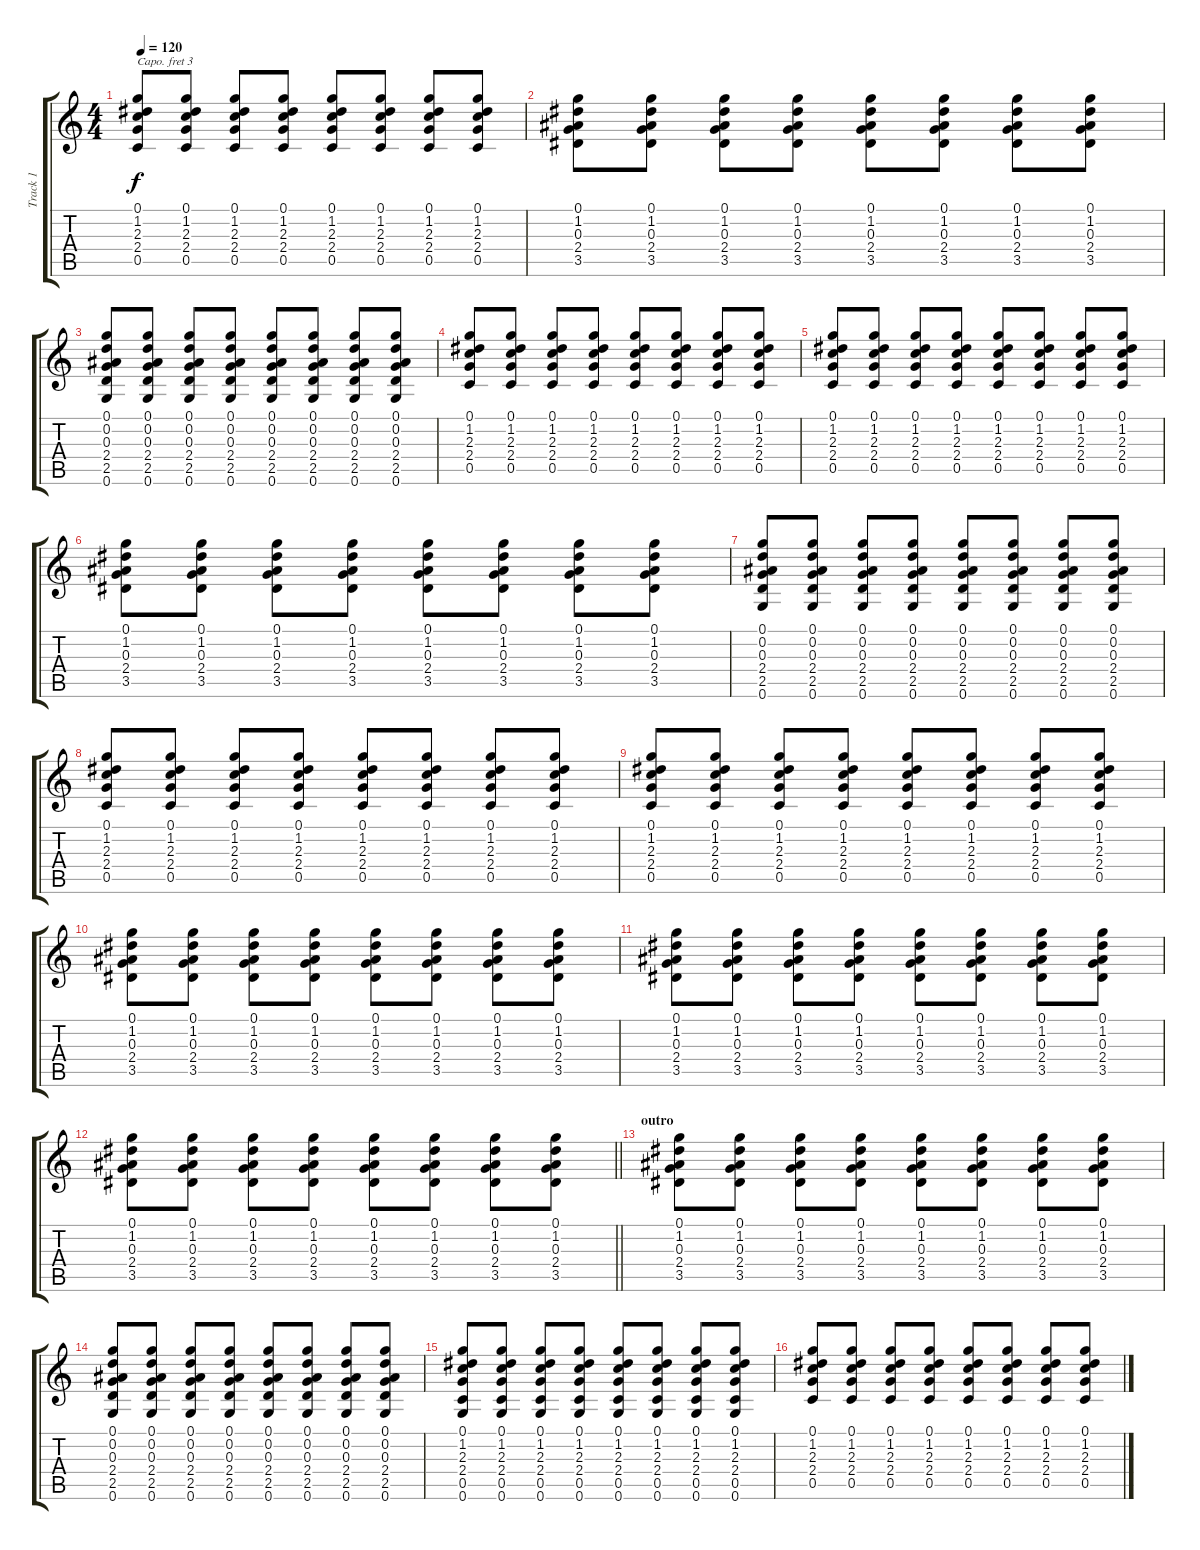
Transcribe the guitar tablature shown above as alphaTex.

\track ("Track 1" "Track 1") {instrument electricguitarjazz}
\staff {score tabs}
\capo 3
\tuning (E4 B3 G3 D3 A2 E2) {hide}
\ts (4 4)
\tempo 120
\clef g2
\ks c
(0.1 1.2 2.3 2.4 0.5).8{dy f} (0.1 1.2 2.3 2.4 0.5).8 (0.1 1.2 2.3 2.4 0.5).8 (0.1 1.2 2.3 2.4 0.5).8 (0.1 1.2 2.3 2.4 0.5).8 (0.1 1.2 2.3 2.4 0.5).8 (0.1 1.2 2.3 2.4 0.5).8 (0.1 1.2 2.3 2.4 0.5).8 |
(0.1 1.2 0.3 2.4 3.5).8 (0.1 1.2 0.3 2.4 3.5).8 (0.1 1.2 0.3 2.4 3.5).8 (0.1 1.2 0.3 2.4 3.5).8 (0.1 1.2 0.3 2.4 3.5).8 (0.1 1.2 0.3 2.4 3.5).8 (0.1 1.2 0.3 2.4 3.5).8 (0.1 1.2 0.3 2.4 3.5).8 |
(0.1 0.2 0.3 2.4 2.5 0.6).8 (0.1 0.2 0.3 2.4 2.5 0.6).8 (0.1 0.2 0.3 2.4 2.5 0.6).8 (0.1 0.2 0.3 2.4 2.5 0.6).8 (0.1 0.2 0.3 2.4 2.5 0.6).8 (0.1 0.2 0.3 2.4 2.5 0.6).8 (0.1 0.2 0.3 2.4 2.5 0.6).8 (0.1 0.2 0.3 2.4 2.5 0.6).8 |
(0.1 1.2 2.3 2.4 0.5).8 (0.1 1.2 2.3 2.4 0.5).8 (0.1 1.2 2.3 2.4 0.5).8 (0.1 1.2 2.3 2.4 0.5).8 (0.1 1.2 2.3 2.4 0.5).8 (0.1 1.2 2.3 2.4 0.5).8 (0.1 1.2 2.3 2.4 0.5).8 (0.1 1.2 2.3 2.4 0.5).8 |
(0.1 1.2 2.3 2.4 0.5).8 (0.1 1.2 2.3 2.4 0.5).8 (0.1 1.2 2.3 2.4 0.5).8 (0.1 1.2 2.3 2.4 0.5).8 (0.1 1.2 2.3 2.4 0.5).8 (0.1 1.2 2.3 2.4 0.5).8 (0.1 1.2 2.3 2.4 0.5).8 (0.1 1.2 2.3 2.4 0.5).8 |
(0.1 1.2 0.3 2.4 3.5).8 (0.1 1.2 0.3 2.4 3.5).8 (0.1 1.2 0.3 2.4 3.5).8 (0.1 1.2 0.3 2.4 3.5).8 (0.1 1.2 0.3 2.4 3.5).8 (0.1 1.2 0.3 2.4 3.5).8 (0.1 1.2 0.3 2.4 3.5).8 (0.1 1.2 0.3 2.4 3.5).8 |
(0.1 0.2 0.3 2.4 2.5 0.6).8 (0.1 0.2 0.3 2.4 2.5 0.6).8 (0.1 0.2 0.3 2.4 2.5 0.6).8 (0.1 0.2 0.3 2.4 2.5 0.6).8 (0.1 0.2 0.3 2.4 2.5 0.6).8 (0.1 0.2 0.3 2.4 2.5 0.6).8 (0.1 0.2 0.3 2.4 2.5 0.6).8 (0.1 0.2 0.3 2.4 2.5 0.6).8 |
(0.1 1.2 2.3 2.4 0.5).8 (0.1 1.2 2.3 2.4 0.5).8 (0.1 1.2 2.3 2.4 0.5).8 (0.1 1.2 2.3 2.4 0.5).8 (0.1 1.2 2.3 2.4 0.5).8 (0.1 1.2 2.3 2.4 0.5).8 (0.1 1.2 2.3 2.4 0.5).8 (0.1 1.2 2.3 2.4 0.5).8 |
(0.1 1.2 2.3 2.4 0.5).8 (0.1 1.2 2.3 2.4 0.5).8 (0.1 1.2 2.3 2.4 0.5).8 (0.1 1.2 2.3 2.4 0.5).8 (0.1 1.2 2.3 2.4 0.5).8 (0.1 1.2 2.3 2.4 0.5).8 (0.1 1.2 2.3 2.4 0.5).8 (0.1 1.2 2.3 2.4 0.5).8 |
(0.1 1.2 0.3 2.4 3.5).8 (0.1 1.2 0.3 2.4 3.5).8 (0.1 1.2 0.3 2.4 3.5).8 (0.1 1.2 0.3 2.4 3.5).8 (0.1 1.2 0.3 2.4 3.5).8 (0.1 1.2 0.3 2.4 3.5).8 (0.1 1.2 0.3 2.4 3.5).8 (0.1 1.2 0.3 2.4 3.5).8 |
(0.1 1.2 0.3 2.4 3.5).8 (0.1 1.2 0.3 2.4 3.5).8 (0.1 1.2 0.3 2.4 3.5).8 (0.1 1.2 0.3 2.4 3.5).8 (0.1 1.2 0.3 2.4 3.5).8 (0.1 1.2 0.3 2.4 3.5).8 (0.1 1.2 0.3 2.4 3.5).8 (0.1 1.2 0.3 2.4 3.5).8 |
\barLineRight lightlight
(0.1 1.2 0.3 2.4 3.5).8 (0.1 1.2 0.3 2.4 3.5).8 (0.1 1.2 0.3 2.4 3.5).8 (0.1 1.2 0.3 2.4 3.5).8 (0.1 1.2 0.3 2.4 3.5).8 (0.1 1.2 0.3 2.4 3.5).8 (0.1 1.2 0.3 2.4 3.5).8 (0.1 1.2 0.3 2.4 3.5).8 |
\section ("" "outro")
(0.1 1.2 0.3 2.4 3.5).8 (0.1 1.2 0.3 2.4 3.5).8 (0.1 1.2 0.3 2.4 3.5).8 (0.1 1.2 0.3 2.4 3.5).8 (0.1 1.2 0.3 2.4 3.5).8 (0.1 1.2 0.3 2.4 3.5).8 (0.1 1.2 0.3 2.4 3.5).8 (0.1 1.2 0.3 2.4 3.5).8 |
(0.1 0.2 0.3 2.4 2.5 0.6).8 (0.1 0.2 0.3 2.4 2.5 0.6).8 (0.1 0.2 0.3 2.4 2.5 0.6).8 (0.1 0.2 0.3 2.4 2.5 0.6).8 (0.1 0.2 0.3 2.4 2.5 0.6).8 (0.1 0.2 0.3 2.4 2.5 0.6).8 (0.1 0.2 0.3 2.4 2.5 0.6).8 (0.1 0.2 0.3 2.4 2.5 0.6).8 |
(0.1 1.2 2.3 2.4 0.5 0.6).8 (0.1 1.2 2.3 2.4 0.5 0.6).8 (0.1 1.2 2.3 2.4 0.5 0.6).8 (0.1 1.2 2.3 2.4 0.5 0.6).8 (0.1 1.2 2.3 2.4 0.5 0.6).8 (0.1 1.2 2.3 2.4 0.5 0.6).8 (0.1 1.2 2.3 2.4 0.5 0.6).8 (0.1 1.2 2.3 2.4 0.5 0.6).8 |
(0.1 1.2 2.3 2.4 0.5).8 (0.1 1.2 2.3 2.4 0.5).8 (0.1 1.2 2.3 2.4 0.5).8 (0.1 1.2 2.3 2.4 0.5).8 (0.1 1.2 2.3 2.4 0.5).8 (0.1 1.2 2.3 2.4 0.5).8 (0.1 1.2 2.3 2.4 0.5).8 (0.1 1.2 2.3 2.4 0.5).8
